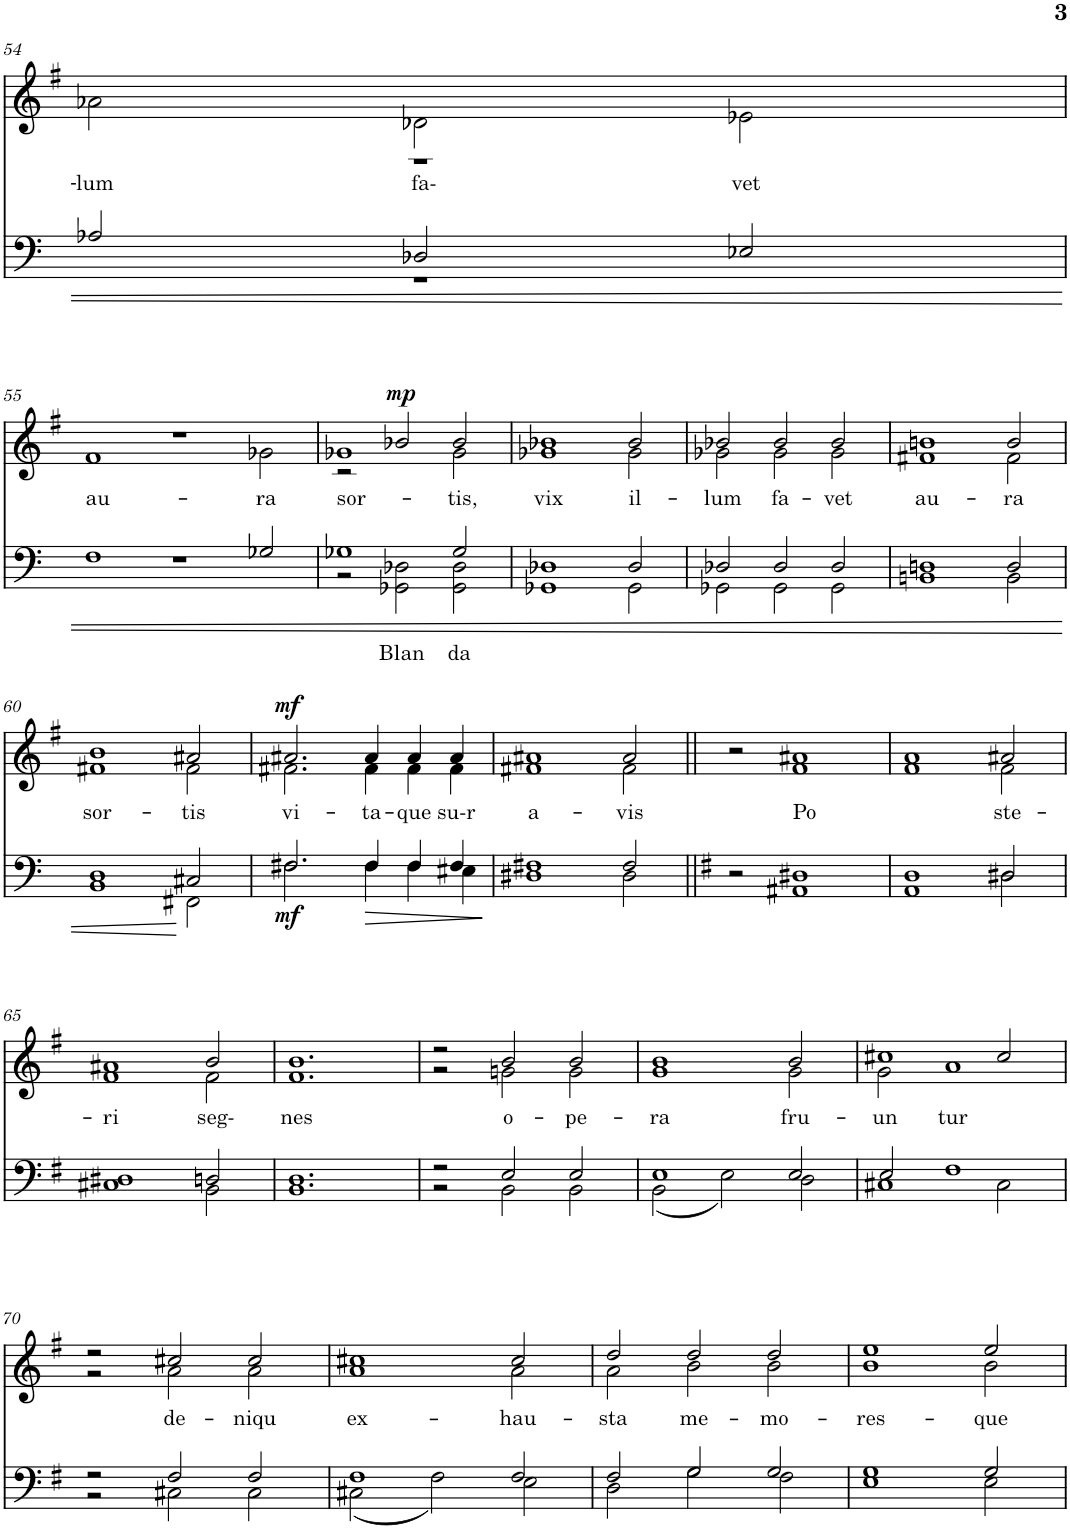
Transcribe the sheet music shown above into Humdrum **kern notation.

**kern	**text	**dynam	**kern	**text	**dynam
*part2	*part2	*part2	*part1	*part1	*part1
*staff2	*staff2	*staff2	*staff1	*staff1	*staff1
*I"Bass I.II.	*	*	*I"Ten. I.II.	*	*
!!LO:PB:g=z
*clefF4	*	*	*clefG2	*	*
*k[]	*	*	*k[f#]	*	*
*C:	*	*	*G:	*	*
*M3/2	*	*	*M3/2	*	*
=54	=54	=54	=54	=54	=54
*^	*	*	*	*	*
!	!	!	!	!	!LO:LY:b	!
*	*	*	*	*^	*	*
2A-X/	2ryy	.	.	2a-X\	2ryy	-lum	.
!	!	!	!	!	!	!LO:LY:a	!
2D-X/	1r	.	.	2d-X\	1r	fa-	.
!	!	!	!	!	!	!LO:LY:b	!
2E-X/	.	.	.	2e-X\	.	vet	.
*v	*v	*	*	*	*	*	*
*	*	*	*v	*v	*	*
!!LO:LB:g=z
=55	=55	=55	=55	=55	=55
!	!	!	!	!LO:LY:b	!
1F	.	.	1f#	au-	.
2r	.	.	2r	.	.
2ryy	.	.	2ryy	.	.
!	!	!	!	!LO:LY:b	!
2G-X/	.	.	2g-X\	ra	.
=56	=56	=56	=56	=56	=56
*^	*	*	*^	*	*
1G-X	2r	.	.	1g-X	2r	sor-	.
!	!	!LO:LY:b	!	!	!	!	!LO:DY:a
.	2GG-X\ 2D-X\	Blan-	.	.	2b-X/	.	mp
!	!	!	!	!	!	!LO:LY:b	!
2r	2GG-\ 2D-\	.	.	2r	2b-/	tis,	.
!	!	!LO:LY:b	!	!	!	!	!
2G-/	2ryy	da	.	2g-\	2ryy	.	.
=57	=57	=57	=57	=57	=57	=57	=57
!	!	!	!	!	!	!LO:LY:b	!
1GG-X 1D-X	1ryy	.	.	1ryy	1g-X 1b-X	vix	.
!	!	!	!	!	!	!LO:LY:b	!
2D-/	2GG-\	.	.	2g-\	2b-/	il-	.
=58	=58	=58	=58	=58	=58	=58	=58
!	!	!	!	!	!	!LO:LY:b	!
2D-X/	2GG-X\	.	.	2g-X\	2b-X/	-lum	.
!	!	!	!	!	!	!LO:LY:b	!
2D-/	2GG-\	.	.	2g-\	2b-/	fa-	.
!	!	!	!	!	!	!LO:LY:b	!
2D-/	2GG-\	.	.	2g-\	2b-/	-vet	.
=59	=59	=59	=59	=59	=59	=59	=59
!	!	!	!	!	!	!LO:LY:b	!
1BBn 1Dn	1ryy	.	.	1ryy	1f#X 1bn	au-	.
!	!	!	!	!	!	!LO:LY:b	!
2D/	2BB\	.	.	2f#\	2b/	-ra	.
!!LO:LB:g=z	!!
=60	=60	=60	=60	=60	=60	=60	=60
!	!	!	!	!	!	!LO:LY:b	!
1BB 1D	1ryy	.	.	1ryy	1f#X 1b	sor-	.
!	!	!	!	!	!	!LO:LY:b	!
2C#X/	2FF#X\	.	.	2f#\	2a#X/	-tis	.
=61	=61	=61	=61	=61	=61	=61	=61
!	!	!	!LO:DY:b	!	!	!LO:LY:b	!LO:DY:a
2.F#X/	2.F#\	.	mf	2.f#X\	2.a#X/	vi-	mf
!	!	!	!LO:HP:b	!	!	!LO:LY:b	!
4F#/	4F#\	.	>	4f#\	4a#/	-ta-	.
!	!	!	!	!	!	!LO:LY:b	!
4F#/	4F#\	.	.	4f#\	4a#/	-que	.
!	!	!	!	!	!	!LO:LY:b	!
4F#/	4E#X\	.	.	4f#\	4a#/	su-r	.
*v	*v	*	*	*	*	*	*
*	*	*	*v	*v	*	*
.	.	]	.	.	.
=62	=62	=62	=62	=62	=62
*^	*	*	*^	*	*
!	!	!	!	!	!	!LO:LY:b	!
1D#X 1F#X	1ryy	.	.	1ryy	1f#X 1a#X	a-	.
!	!	!	!	!	!	!LO:LY:b	!
2F#/	2D#\	.	.	2f#\	2a#/	-vis	.
*v	*v	*	*	*	*	*	*
*	*	*	*v	*v	*	*
=63||	=63||	=63||	=63||	=63||	=63||
*k[f#]	*	*	*	*	*
*G:	*	*	*	*	*
2r	.	.	2r	.	.
!	!	!	!	!LO:LY:b	!
1AA#X 1D#X	.	.	1f# 1a#X	Po-	.
=64	=64	=64	=64	=64	=64
*^	*	*	*^	*	*
1ryy	1AA 1D	.	.	1ryy	1f# 1a	.	.
!	!	!	!	!	!	!LO:LY:b	!
2D#X/	2D#\	.	.	2f#\	2a#X/	ste-	.
!!LO:LB:g=z	!!
=65	=65	=65	=65	=65	=65	=65	=65
!	!	!	!	!	!	!LO:LY:b	!
1C#X 1D#X	1ryy	.	.	1ryy	1f# 1a#X	-ri	.
!	!	!	!	!	!	!LO:LY:b	!
2Dn/	2BB\	.	.	2f#\	2b/	seg-	.
=66	=66	=66	=66	=66	=66	=66	=66
!	!	!	!	!	!	!LO:LY:b	!
*v	*v	*	*	*	*	*	*
*	*	*	*v	*v	*	*
1.BB 1.D	.	.	1.f# 1.b	nes	.
=67	=67	=67	=67	=67	=67
*^	*	*	*^	*	*
2r	2r	.	.	2r	2r	.	.
!	!	!	!	!	!	!LO:LY:b	!
2BB\	2E/	.	.	2gn\	2b/	o-	.
!	!	!	!	!	!	!LO:LY:b	!
2BB\	2E/	.	.	2g\	2b/	-pe-	.
=68	=68	=68	=68	=68	=68	=68	=68
!	!	!	!	!	!	!LO:LY:b	!
(<2BB\	1E	.	.	1ryy	1g 1b	-ra	.
2E\)	.	.	.	.	.	.	.
!	!	!	!	!	!	!LO:LY:b	!
2D\	2E/	.	.	2g\	2b/	fru-	.
=69	=69	=69	=69	=69	=69	=69	=69
*	*^	*	*	*	*	*	*
!	!	!	!	!	!	!	!LO:LY:b	!
*	*	*	*	*	*	*^	*	*
1C#X	2E/	2ryy	.	.	2g\	1cc#X	2ryy	-un-	.
!	!	!	!	!	!	!	!	!LO:LY:b	!
.	1ryy	1F#	.	.	1ryy	.	1a	tur	.
2C#\	.	.	.	.	.	2cc#/	.	.	.
*	*v	*v	*	*	*	*	*	*	*
*	*	*	*	*	*v	*v	*	*
!!LO:LB:g=z
=70	=70	=70	=70	=70	=70	=70	=70
2r	2r	.	.	2r	2r	.	.
!	!	!	!	!	!	!LO:LY:b	!
2C#X\	2F#/	.	.	2a\	2cc#X/	de-	.
!	!	!	!	!	!	!LO:LY:b	!
2C#\	2F#/	.	.	2a\	2cc#/	-niqu	.
=71	=71	=71	=71	=71	=71	=71	=71
!	!	!	!	!	!	!LO:LY:b	!
(<2C#X\	1F#	.	.	1ryy	1a 1cc#X	ex-	.
2F#\)	.	.	.	.	.	.	.
!	!	!	!	!	!	!LO:LY:b	!
2E\	2F#/	.	.	2a\	2cc#/	-hau-	.
=72	=72	=72	=72	=72	=72	=72	=72
!	!	!	!	!	!	!LO:LY:b	!
2D\	2F#/	.	.	2a\	2dd/	-sta	.
!	!	!	!	!	!	!LO:LY:b	!
2G\	2G/	.	.	2b\	2dd/	me-	.
!	!	!	!	!	!	!LO:LY:b	!
2F#\	2G/	.	.	2b\	2dd/	-mo-	.
=73	=73	=73	=73	=73	=73	=73	=73
!	!	!	!	!	!	!LO:LY:b	!
1ryy	1E 1G	.	.	1ryy	1b 1ee	-res-	.
!	!	!	!	!	!	!LO:LY:b	!
2E\	2G/	.	.	2b\	2ee/	-que	.
*v	*v	*	*	*	*	*	*
*	*	*	*v	*v	*	*
=	=	=	=	=	=
*-	*-	*-	*-	*-	*-
